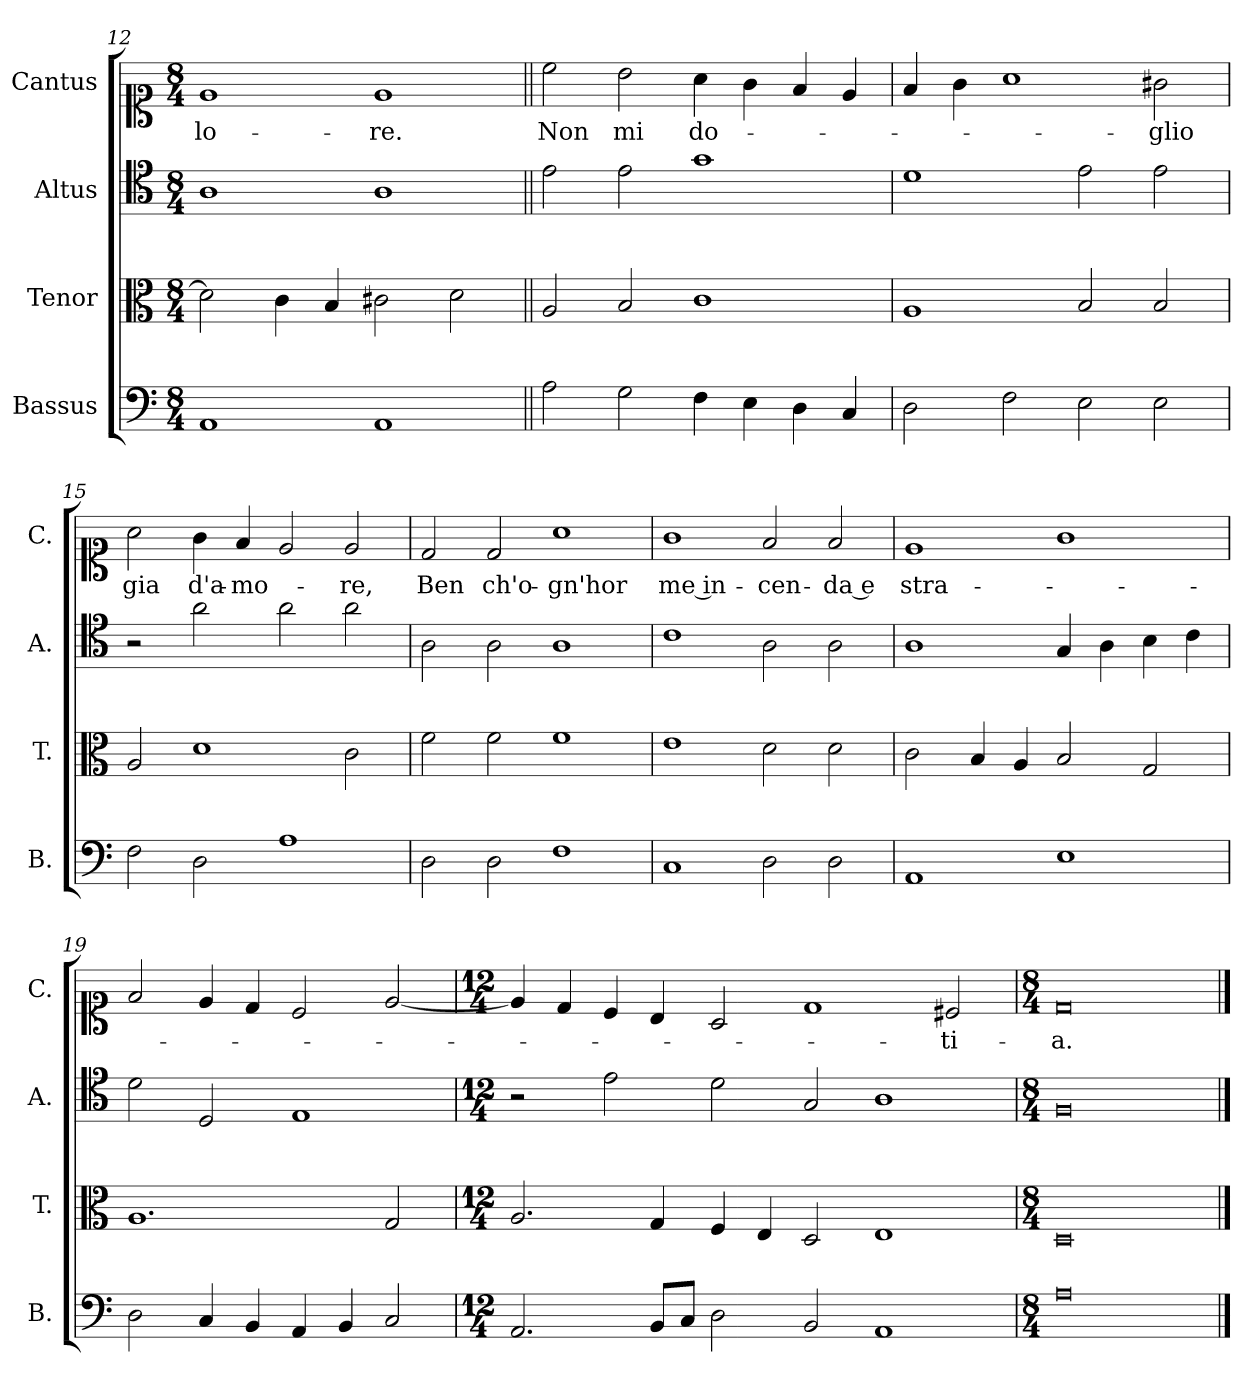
**kern	**kern	**kern	**kern	**text
*part4	*part3	*part2	*part1	*part1
*staff4	*staff3	*staff2	*staff1	*staff1
*I"Bassus	*I"Tenor	*I"Altus	*I"Cantus	*
*I'B.	*I'T.	*I'A.	*I'C.	*
*clefF4	*clefC3	*clefC4	*clefC1	*
*k[]	*k[]	*k[]	*k[]	*
*M8/4	*M8/4	*M8/4	*M8/4	*
=12	=12	=12	=12	=12
!	!	!	!	!LO:LY:b
1AA	2d\]	1A	1e	-lo-
.	4c\	.	.	.
.	4B/	.	.	.
!	!	!	!	!LO:LY:b
1AA	2c#X\	1A	1e	-re.
.	2d\	.	.	.
=13||	=13||	=13||	=13||	=13||
!	!	!	!	!LO:LY:b
2A\	2A/	2e\	2cc\	Non
!	!	!	!	!LO:LY:b
2G\	2B/	2e\	2b\	mi
!	!	!	!	!LO:LY:b
4F\	1c	1g	4a\	do-
4E\	.	.	4g\	.
4D\	.	.	4f/	.
4C/	.	.	4e/	.
=14	=14	=14	=14	=14
2D\	1A	1d	4f/	.
.	.	.	4g\	.
2F\	.	.	1a	.
2E\	2B/	2e\	.	.
!	!	!	!	!LO:LY:b
2E\	2B/	2e\	2g#X\	-glio
=15	=15	=15	=15	=15
!	!	!	!	!LO:LY:b
2F\	2A/	2r	2a\	gia
!	!	!	!	!LO:LY:b
2D\	1d	2a\	4g\	d'a-
!	!	!	!	!LO:LY:b
.	.	.	4f/	-mo-
1A	.	2a\	2e/	.
!	!	!	!	!LO:LY:b
.	2c\	2a\	2e/	-re,
!!LO:LB:g=z
=16	=16	=16	=16	=16
!	!	!	!	!LO:LY:b
2D\	2f\	2A\	2d/	Ben
!	!	!	!	!LO:LY:b
2D\	2f\	2A\	2d/	ch'o-
!	!	!	!	!LO:LY:b
1F	1f	1A	1a	-gn'hor
=17	=17	=17	=17	=17
!	!	!	!	!LO:LY:b
1C	1e	1c	1g	me in-
!	!	!	!	!LO:LY:b
2D\	2d\	2A\	2f/	-cen-
!	!	!	!	!LO:LY:b
2D\	2d\	2A\	2f/	-da e
=18	=18	=18	=18	=18
!	!	!	!	!LO:LY:b
1AA	2c\	1A	1e	stra-
.	4B/	.	.	.
.	4A/	.	.	.
1E	2B/	4G/	1g	.
.	.	4A\	.	.
.	2G/	4B\	.	.
.	.	4c\	.	.
=19	=19	=19	=19	=19
2D\	1.A	2d\	2f/	.
4C/	.	2D/	4e/	.
4BB/	.	.	4d/	.
4AA/	.	1E	2c/	.
4BB/	.	.	.	.
2C/	2G/	.	[2e/	.
!!LO:LB:g=z
=20	=20	=20	=20	=20
*M12/4	*M12/4	*M12/4	*M12/4	*
2.AA/	2.A/	2r	4e/]	.
.	.	.	4d/	.
.	.	2e\	4c/	.
8BB/L	4G/	.	4B/	.
8C/J	.	.	.	.
2D\	4F/	2d\	2A/	.
.	4E/	.	.	.
2BB/	2D/	2G/	1d	.
1AA	1E	1A	.	.
!	!	!	!	!LO:LY:b
.	.	.	2c#X/	-ti-
=21	=21	=21	=21	=21
*M8/4	*M8/4	*M8/4	*M8/4	*
!	!	!	!	!LO:LY:b
0A	0D	0F	0d	-a.
==	==	==	==	==
*-	*-	*-	*-	*-
